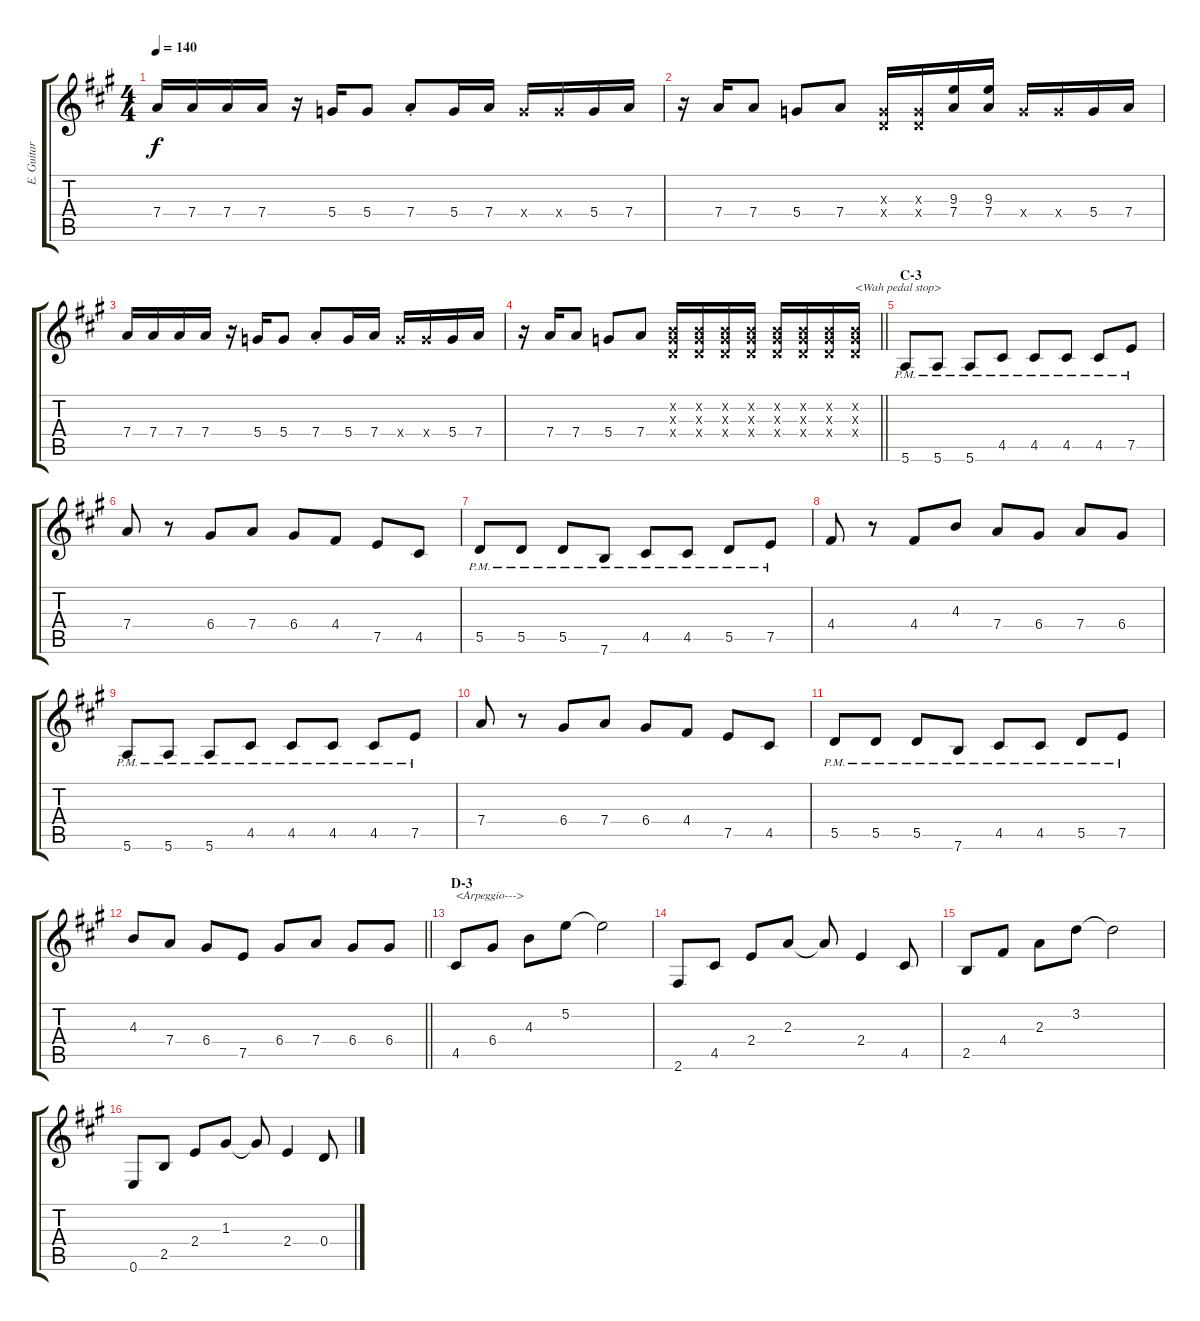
\track ("E. Guitar I" "E. Guitar ") {instrument overdrivenguitar}
\staff {score tabs}
\tuning (E4 B3 G3 D3 A2 E2) {hide}
\ts (4 4)
\tempo 140
\clef g2
\ks a
7.4.16{dy f} 7.4.16 7.4.16 7.4.16 r.16 5.4.16 5.4.8 7.4{st}.8 5.4.16 7.4.16 5.4{x}.16 5.4{x}.16 5.4.16 7.4.16 |
r.16 7.4.16 7.4.8 5.4.8 7.4.8 (0.3{x} 0.4{x}).16 (0.3{x} 0.4{x}).16 (9.3 7.4).16 (9.3 7.4).16 5.4{x}.16 5.4{x}.16 5.4.16 7.4.16 |
7.4.16 7.4.16 7.4.16 7.4.16 r.16 5.4.16 5.4.8 7.4{st}.8 5.4.16 7.4.16 5.4{x}.16 5.4{x}.16 5.4.16 7.4.16 |
\barLineRight lightlight
r.16 7.4.16 7.4.8 5.4.8 7.4.8 (0.2{x} 0.3{x} 0.4{x}).16 (0.2{x} 0.3{x} 0.4{x}).16 (0.2{x} 0.3{x} 0.4{x}).16 (0.2{x} 0.3{x} 0.4{x}).16 (0.2{x} 0.3{x} 0.4{x}).16 (0.2{x} 0.3{x} 0.4{x}).16 (0.2{x} 0.3{x} 0.4{x}).16 (0.2{x} 0.3{x} 0.4{x}).16{txt "<Wah pedal stop>"} |
\section ("" "C-3")
5.6{pm}.8 5.6{pm}.8 5.6{pm}.8 4.5{pm}.8 4.5{pm}.8 4.5{pm}.8 4.5{pm}.8 7.5{pm}.8 |
7.4.8 r.8 6.4.8 7.4.8 6.4.8 4.4.8 7.5.8 4.5.8 |
5.5{pm}.8 5.5{pm}.8 5.5{pm}.8 7.6{pm}.8 4.5{pm}.8 4.5{pm}.8 5.5{pm}.8 7.5{pm}.8 |
4.4.8 r.8 4.4.8 4.3.8 7.4.8 6.4.8 7.4.8 6.4.8 |
5.6{pm}.8 5.6{pm}.8 5.6{pm}.8 4.5{pm}.8 4.5{pm}.8 4.5{pm}.8 4.5{pm}.8 7.5{pm}.8 |
7.4.8 r.8 6.4.8 7.4.8 6.4.8 4.4.8 7.5.8 4.5.8 |
5.5{pm}.8 5.5{pm}.8 5.5{pm}.8 7.6{pm}.8 4.5{pm}.8 4.5{pm}.8 5.5{pm}.8 7.5{pm}.8 |
\barLineRight lightlight
4.3.8 7.4.8 6.4.8 7.5.8 6.4.8 7.4.8 6.4.8 6.4.8 |
\section ("" "D-3")
4.5.8{txt "<Arpeggio--->"} 6.4.8 4.3.8 5.2.8 5.2{t}.2 |
2.6.8 4.5.8 2.4.8 2.3.8 2.3{t}.8 2.4.4 4.5.8 |
2.5.8 4.4.8 2.3.8 3.2.8 3.2{t}.2 |
0.6.8 2.5.8 2.4.8 1.3.8 1.3{t}.8 2.4.4 0.4.8
